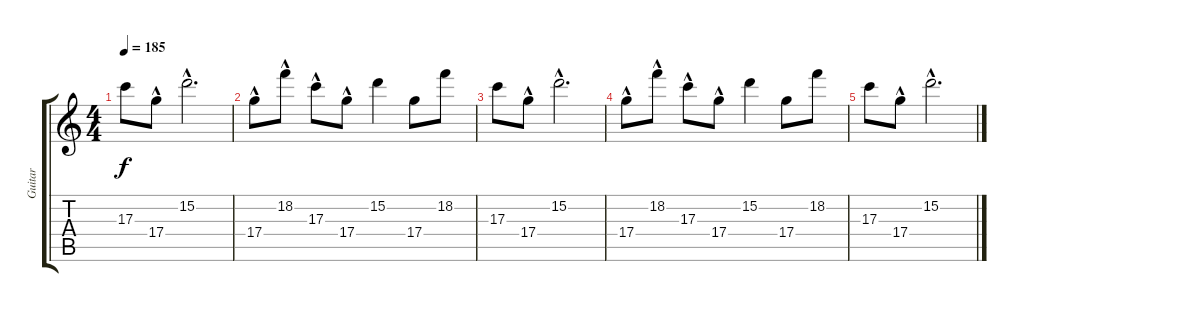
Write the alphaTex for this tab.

\track ("Guitar " "Guitar ") {instrument distortionguitar}
\staff {score tabs}
\tuning (E4 B3 G3 D3 A2 E2) {hide}
\ts (4 4)
\tempo 185
\clef g2
\ks c
17.3.8{dy f} 17.4{hac}.8 15.2{hac}.2{d} |
17.4{hac}.8 18.2{hac}.8 17.3{hac}.8 17.4{hac}.8 15.2.4 17.4.8 18.2.8 |
17.3.8 17.4{hac}.8 15.2{hac}.2{d} |
17.4{hac}.8 18.2{hac}.8 17.3{hac}.8 17.4{hac}.8 15.2.4 17.4.8 18.2.8 |
17.3.8 17.4{hac}.8 15.2{hac}.2{d}
